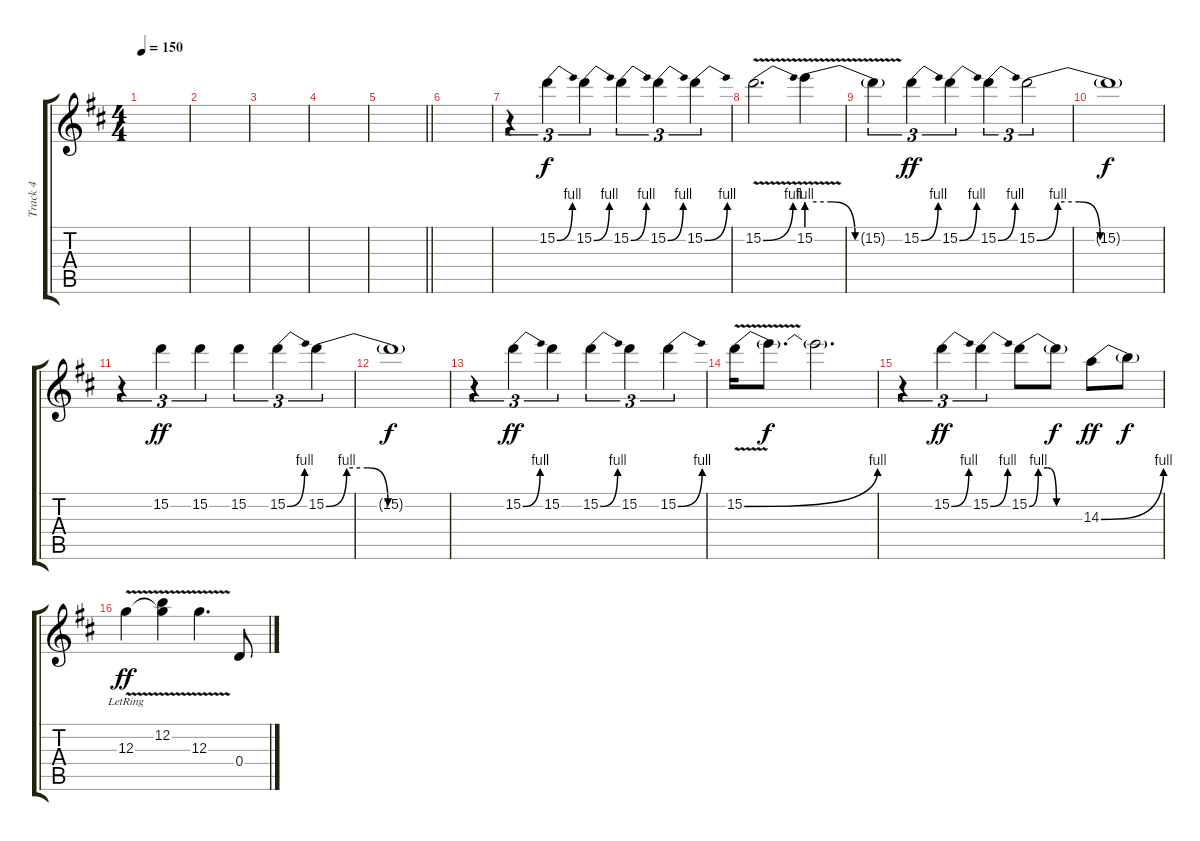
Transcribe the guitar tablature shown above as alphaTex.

\track ("Track 4" "Track 4") {instrument distortionguitar}
\staff {score tabs}
\tuning (E4 B3 G3 D3 A2 E2) {hide}
\ts (4 4)
\tempo 150
\clef g2
\ks d
|
|
|
|
\barLineRight lightlight
|
|
r.4{tu (3 2)} 15.2{be (bend 0 0 60 4)}.4{tu (3 2)} 15.2{be (bend 0 0 60 4)}.4{tu (3 2)} 15.2{be (bend 0 0 60 4)}.4{tu (3 2)} 15.2{be (bend 0 0 60 4)}.4{tu (3 2)} 15.2{be (bend 0 0 60 4)}.4{tu (3 2)} |
15.2{be (bend 0 0 60 4) v}.2{d} 15.2{be (custom 0 4 15 4 30 0 60 0) v}.4 |
15.2{t}.4{tu (3 2) dy f} 15.2{be (bend 0 0 60 4)}.4{tu (3 2) dy ff} 15.2{be (bend 0 0 60 4)}.4{tu (3 2)} 15.2{be (bend 0 0 60 4)}.4{tu (3 2)} 15.2{be (custom 0 0 10 4 20 4 30 0 60 0)}.2{tu (3 2)} |
15.2{t}.1{dy f} |
r.4{tu (3 2)} 15.2.4{tu (3 2) dy ff} 15.2.4{tu (3 2)} 15.2.4{tu (3 2)} 15.2{be (bend 0 0 60 4)}.4{tu (3 2)} 15.2{be (custom 0 0 10 4 20 4 30 0 60 0)}.4{tu (3 2)} |
15.2{t}.1{dy f} |
r.4{tu (3 2)} 15.2{be (bend 0 0 60 4)}.4{tu (3 2) dy ff} 15.2.4{tu (3 2)} 15.2{be (bend 0 0 60 4)}.4{tu (3 2)} 15.2.4{tu (3 2)} 15.2{be (bend 0 0 60 4)}.4{tu (3 2)} |
15.2{be (bend 0 0 60 4) v}.16 15.2{t}.8{d dy f} 15.2{t}.2{d} |
r.4{tu (3 2)} 15.2{be (bend 0 0 60 4)}.4{tu (3 2) dy ff} 15.2{be (bend 0 0 60 4)}.4{tu (3 2)} 15.2{be (custom 0 0 10 4 20 4 30 0 60 0)}.8 15.2{t}.8{dy f} 14.3{be (bend 0 0 60 4)}.8{dy ff} 14.3{t}.8{dy f} |
12.3{v lr}.4{dy ff} (12.2{v} 12.3{t}).4 12.3{v}.4{d} 0.4.8
